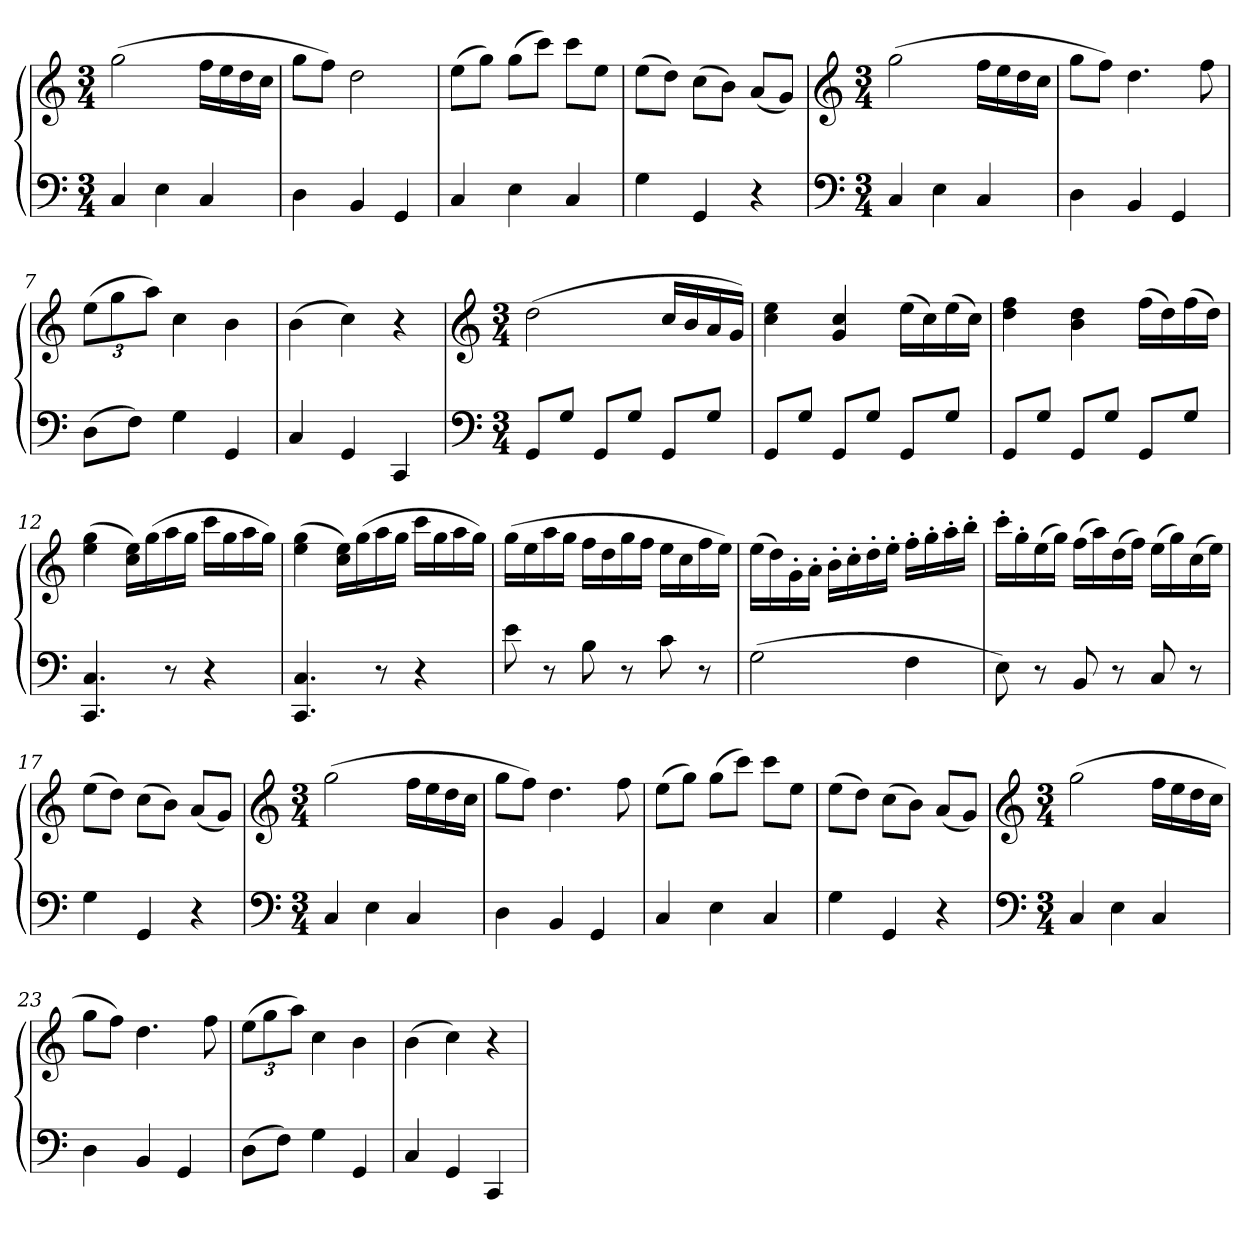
**kern	**kern
*part1	*part1
*staff2	*staff1
*clefF4	*clefG2
*k[]	*k[]
*M3/4	*M3/4
=1	=1
4C	(2gg
4E	.
4C	16ffLL
.	16ee
.	16dd
.	16ccJJ
=2	=2
4D	8ggL
.	8ffJ)
4BB	2dd
4GG	.
=3	=3
4C	(8eeL
.	8ggJ)
4E	(8ggL
.	8cccJ)
4C	8cccL
.	8eeJ
=4	=4
4G	(8eeL
.	8ddJ)
4GG	(8ccL
.	8bJ)
4r	(8aL
.	8gJ)
=5	=5
*clefF4	*clefG2
*k[]	*k[]
*M3/4	*M3/4
4C	(2gg
4E	.
4C	16ffLL
.	16ee
.	16dd
.	16ccJJ
=6	=6
4D	8ggL
.	8ffJ)
4BB	4.dd
4GG	.
.	8ff
=7	=7
(8DL	(12eeL
.	12gg
8FJ)	.
.	12aaJ)
4G	4cc
4GG	4b
=8	=8
4C	(4b
4GG	4cc)
4CC	4r
=9	=9
*clefF4	*clefG2
*k[]	*k[]
*M3/4	*M3/4
8GGL	(2dd
8GJ	.
8GGL	.
8GJ	.
8GGL	16ccLL
.	16b
8GJ	16a
.	16gJJ)
=10	=10
8GGL	4cc 4ee
8GJ	.
8GGL	4g 4cc
8GJ	.
8GGL	(16eeLL
.	16cc)
8GJ	(16ee
.	16ccJJ)
=11	=11
8GGL	4dd 4ff
8GJ	.
8GGL	4b 4dd
8GJ	.
8GGL	(16ffLL
.	16dd)
8GJ	(16ff
.	16ddJJ)
=12	=12
4.CC 4.C	(4ee 4gg
.	16cc 16eeLL)
.	(16gg
8r	16aa
.	16ggJJ
4r	16cccLL
.	16gg
.	16aa
.	16ggJJ)
=13	=13
4.CC 4.C	(4ee 4gg
.	16cc 16eeLL)
.	(16gg
8r	16aa
.	16ggJJ
4r	16cccLL
.	16gg
.	16aa
.	16ggJJ)
=14	=14
8e	(16ggLL
.	16ee
8r	16aa
.	16ggJJ
8B	16ffLL
.	16dd
8r	16gg
.	16ffJJ
8c	16eeLL
.	16cc
8r	16ff
.	16eeJJ)
=15	=15
(2G	(16eeLL
.	16dd)
.	16g'
.	16a'JJ
.	16b'LL
.	16cc'
.	16dd'
.	16ee'JJ
4F	16ff'LL
.	16gg'
.	16aa'
.	16bb'JJ
=16	=16
8E)	16ccc'LL
.	16gg'
8r	(16ee
.	16ggJJ)
8BB	(16ffLL
.	16aa)
8r	(16dd
.	16ffJJ)
8C	(16eeLL
.	16gg)
8r	(16cc
.	16eeJJ)
=17	=17
4G	(8eeL
.	8ddJ)
4GG	(8ccL
.	8bJ)
4r	(8aL
.	8gJ)
=18	=18
*clefF4	*clefG2
*k[]	*k[]
*M3/4	*M3/4
4C	(2gg
4E	.
4C	16ffLL
.	16ee
.	16dd
.	16ccJJ
=19	=19
4D	8ggL
.	8ffJ)
4BB	4.dd
4GG	.
.	8ff
=20	=20
4C	(8eeL
.	8ggJ)
4E	(8ggL
.	8cccJ)
4C	8cccL
.	8eeJ
=21	=21
4G	(8eeL
.	8ddJ)
4GG	(8ccL
.	8bJ)
4r	(8aL
.	8gJ)
=22	=22
*clefF4	*clefG2
*k[]	*k[]
*M3/4	*M3/4
4C	(2gg
4E	.
4C	16ffLL
.	16ee
.	16dd
.	16ccJJ
=23	=23
4D	8ggL
.	8ffJ)
4BB	4.dd
4GG	.
.	8ff
=24	=24
(8DL	(12eeL
.	12gg
8FJ)	.
.	12aaJ)
4G	4cc
4GG	4b
=25	=25
4C	(4b
4GG	4cc)
4CC	4r
=	=
*-	*-
